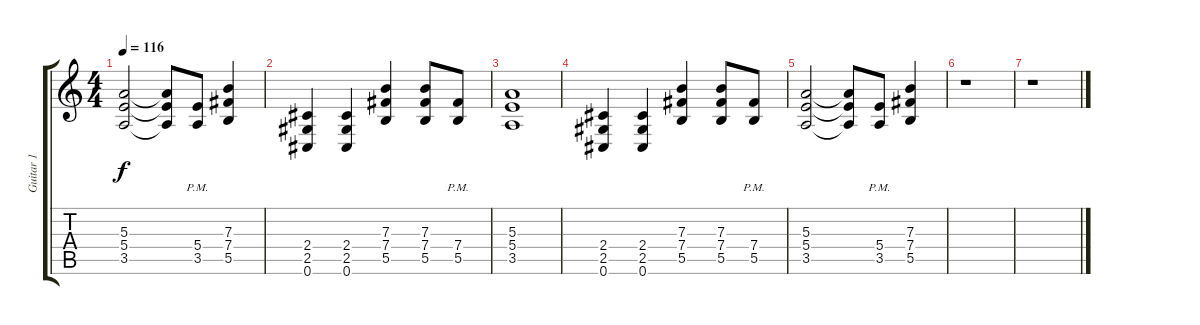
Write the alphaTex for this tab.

\track ("Guitar 1" "Guitar 1") {instrument distortionguitar}
\staff {score tabs}
\tuning (Db4 Ab3 E3 B2 Gb2 Db2) {hide}
\ts (4 4)
\tempo 116
\clef g2
\ks c
(5.3 5.4 3.5).2{dy f} (5.3{t} 5.4{t} 3.5{t}).8 (5.4{pm} 3.5{pm}).8 (7.3 7.4 5.5).4 |
(2.4 2.5 0.6).4 (2.4 2.5 0.6).4 (7.3 7.4 5.5).4 (7.3 7.4 5.5).8 (7.4{pm} 5.5{pm}).8 |
(5.3 5.4 3.5).1 |
(2.4 2.5 0.6).4 (2.4 2.5 0.6).4 (7.3 7.4 5.5).4 (7.3 7.4 5.5).8 (7.4{pm} 5.5{pm}).8 |
(5.3 5.4 3.5).2 (5.3{t} 5.4{t} 3.5{t}).8 (5.4{pm} 3.5{pm}).8 (7.3 7.4 5.5).4 |
r.1 |
r.1
